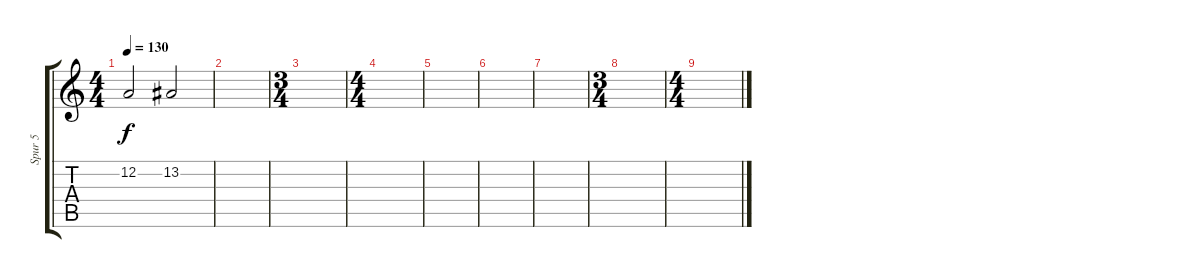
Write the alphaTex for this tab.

\track ("Spur 5" "Spur 5") {instrument churchorgan}
\staff {score tabs}
\tuning (D4 A3 F3 C3 G2 D2) {hide}
\ts (4 4)
\tempo 130
\clef g2
\ks c
12.2.2{dy f} 13.2.2 |
|
\ts (3 4)
|
\ts (4 4)
|
|
|
|
\ts (3 4)
|
\ts (4 4)
